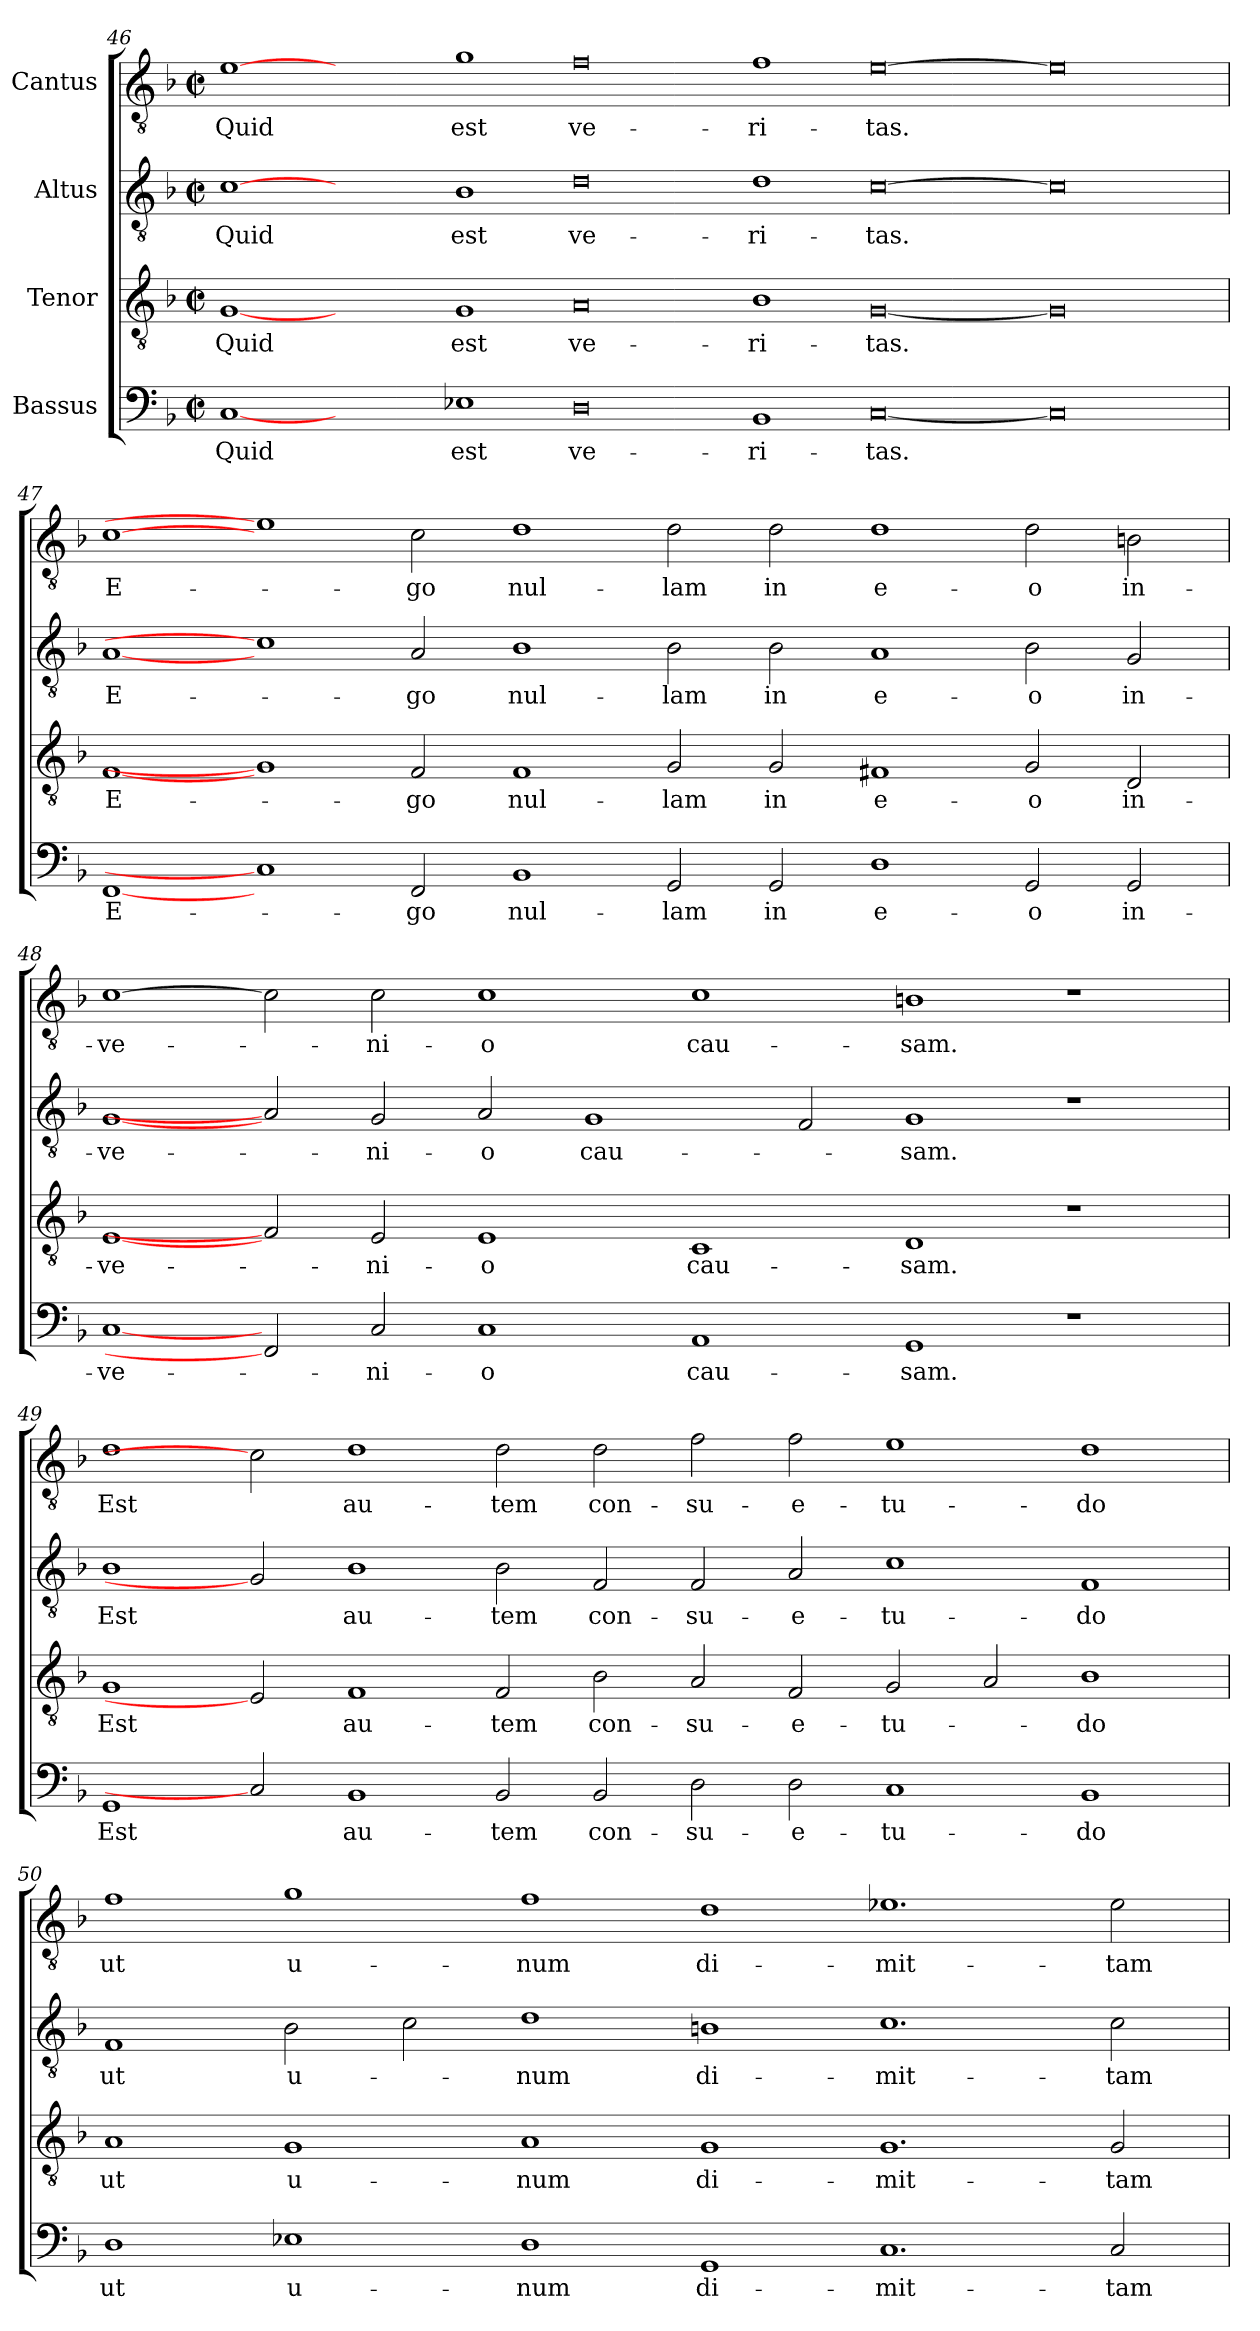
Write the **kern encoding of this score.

**kern	**text	**kern	**text	**kern	**text	**kern	**text
*part4	*part4	*part3	*part3	*part2	*part2	*part1	*part1
*staff4	*staff4	*staff3	*staff3	*staff2	*staff2	*staff1	*staff1
*I"Bassus	*	*I"Tenor	*	*I"Altus	*	*I"Cantus	*
!!LO:PB:g=z
*clefF4	*	*clefGv2	*	*clefGv2	*	*clefGv2	*
*k[b-]	*	*k[b-]	*	*k[b-]	*	*k[b-]	*
*F:	*	*F:	*	*F:	*	*F:	*
*M2/2	*	*M2/2	*	*M2/2	*	*M2/2	*
*met(c|)	*	*met(c|)	*	*met(c|)	*	*met(c|)	*
=46	=46	=46	=46	=46	=46	=46	=46
!	!LO:LY:b	!	!LO:LY:b	!	!LO:LY:b	!	!LO:LY:b
[1C	Quid	[1G	Quid	[1c	Quid	[1e	Quid
1ryy	.	1ryy	.	1ryy	.	1ryy	.
!	!LO:LY:b	!	!LO:LY:b	!	!LO:LY:b	!	!LO:LY:b
1E-X	est	1G	est	1B-	est	1g	est
!	!LO:LY:b	!	!LO:LY:b	!	!LO:LY:b	!	!LO:LY:b
0D	ve-	0A	ve-	0d	ve-	0f	ve-
!	!LO:LY:b	!	!LO:LY:b	!	!LO:LY:b	!	!LO:LY:b
1BB-	-ri-	1B-	-ri-	1d	-ri-	1f	-ri-
!	!LO:LY:b	!	!LO:LY:b	!	!LO:LY:b	!	!LO:LY:b
[0C	-tas.	[0G	-tas.	[0c	-tas.	[0e	-tas.
0C]	.	0G]	.	0c]	.	0e]	.
=47	=47	=47	=47	=47	=47	=47	=47
!	!LO:LY:b	!	!LO:LY:b	!	!LO:LY:b	!	!LO:LY:b
[1FF	E-	[1F	E-	[1A	E-	[1c	E-
1C]	.	1G]	.	1c]	.	1e]	.
!	!LO:LY:b	!	!LO:LY:b	!	!LO:LY:b	!	!LO:LY:b
2FF/	-go	2F/	-go	2A/	-go	2c\	-go
!	!LO:LY:b	!	!LO:LY:b	!	!LO:LY:b	!	!LO:LY:b
1BB-	nul-	1F	nul-	1B-	nul-	1d	nul-
!	!LO:LY:b	!	!LO:LY:b	!	!LO:LY:b	!	!LO:LY:b
2GG/	-lam	2G/	-lam	2B-\	-lam	2d\	-lam
!	!LO:LY:b	!	!LO:LY:b	!	!LO:LY:b	!	!LO:LY:b
2GG/	in	2G/	in	2B-\	in	2d\	in
!	!LO:LY:b	!	!LO:LY:b	!	!LO:LY:b	!	!LO:LY:b
1D	e-	1F#X	e-	1A	e-	1d	e-
!	!LO:LY:b	!	!LO:LY:b	!	!LO:LY:b	!	!LO:LY:b
2GG/	-o	2G/	-o	2B-\	-o	2d\	-o
!	!LO:LY:b	!	!LO:LY:b	!	!LO:LY:b	!	!LO:LY:b
2GG/	in-	2D/	in-	2G/	in-	2Bn\	in-
=48	=48	=48	=48	=48	=48	=48	=48
!	!LO:LY:b	!	!LO:LY:b	!	!LO:LY:b	!	!LO:LY:b
[1C	-ve-	[1E	-ve-	[1G	-ve-	[1c	-ve-
2FF]	.	2F]	.	2A]	.	2c]	.
!	!LO:LY:b	!	!LO:LY:b	!	!LO:LY:b	!	!LO:LY:b
2C/	-ni-	2E/	-ni-	2G/	-ni-	2c\	-ni-
!	!LO:LY:b	!	!LO:LY:b	!	!LO:LY:b	!	!LO:LY:b
1C	-o	1E	-o	2A/	-o	1c	-o
!	!	!	!	!	!LO:LY:b	!	!
.	.	.	.	1G	cau-	.	.
!	!LO:LY:b	!	!LO:LY:b	!	!	!	!LO:LY:b
1AA	cau-	1C	cau-	.	.	1c	cau-
.	.	.	.	2F/	.	.	.
!	!LO:LY:b	!	!LO:LY:b	!	!LO:LY:b	!	!LO:LY:b
1GG	-sam.	1D	-sam.	1G	-sam.	1Bn	-sam.
1r	.	1r	.	1r	.	1r	.
!!LO:LB:g=z
=49	=49	=49	=49	=49	=49	=49	=49
!	!LO:LY:b	!	!LO:LY:b	!	!LO:LY:b	!	!LO:LY:b
1GG	Est	1G	Est	1B-	Est	1d	Est
2C]	.	2E]	.	2G]	.	2c]	.
!	!LO:LY:b	!	!LO:LY:b	!	!LO:LY:b	!	!LO:LY:b
1BB-	au-	1F	au-	1B-	au-	1d	au-
!	!LO:LY:b	!	!LO:LY:b	!	!LO:LY:b	!	!LO:LY:b
2BB-/	-tem	2F/	-tem	2B-\	-tem	2d\	-tem
!	!LO:LY:b	!	!LO:LY:b	!	!LO:LY:b	!	!LO:LY:b
2BB-/	con-	2B-\	con-	2F/	con-	2d\	con-
!	!LO:LY:b	!	!LO:LY:b	!	!LO:LY:b	!	!LO:LY:b
2D\	-su-	2A/	-su-	2F/	-su-	2f\	-su-
!	!LO:LY:b	!	!LO:LY:b	!	!LO:LY:b	!	!LO:LY:b
2D\	-e-	2F/	-e-	2A/	-e-	2f\	-e-
!	!LO:LY:b	!	!LO:LY:b	!	!LO:LY:b	!	!LO:LY:b
1C	-tu-	2G/	-tu-	1c	-tu-	1e	-tu-
.	.	2A/	.	.	.	.	.
!	!LO:LY:b	!	!LO:LY:b	!	!LO:LY:b	!	!LO:LY:b
1BB-	-do	1B-	-do	1F	-do	1d	-do
=50	=50	=50	=50	=50	=50	=50	=50
!	!LO:LY:b	!	!LO:LY:b	!	!LO:LY:b	!	!LO:LY:b
1D	ut	1A	ut	1F	ut	1f	ut
!	!LO:LY:b	!	!LO:LY:b	!	!LO:LY:b	!	!LO:LY:b
1E-X	u-	1G	u-	2B-\	u-	1g	u-
.	.	.	.	2c\	.	.	.
!	!LO:LY:b	!	!LO:LY:b	!	!LO:LY:b	!	!LO:LY:b
1D	-num	1A	-num	1d	-num	1f	-num
!	!LO:LY:b	!	!LO:LY:b	!	!LO:LY:b	!	!LO:LY:b
1GG	di-	1G	di-	1Bn	di-	1d	di-
!	!LO:LY:b	!	!LO:LY:b	!	!LO:LY:b	!	!LO:LY:b
1.C	-mit-	1.G	-mit-	1.c	-mit-	1.e-X	-mit-
!	!LO:LY:b	!	!LO:LY:b	!	!LO:LY:b	!	!LO:LY:b
2C/	-tam	2G/	-tam	2c\	-tam	2e-\	-tam
=	=	=	=	=	=	=	=
*-	*-	*-	*-	*-	*-	*-	*-
